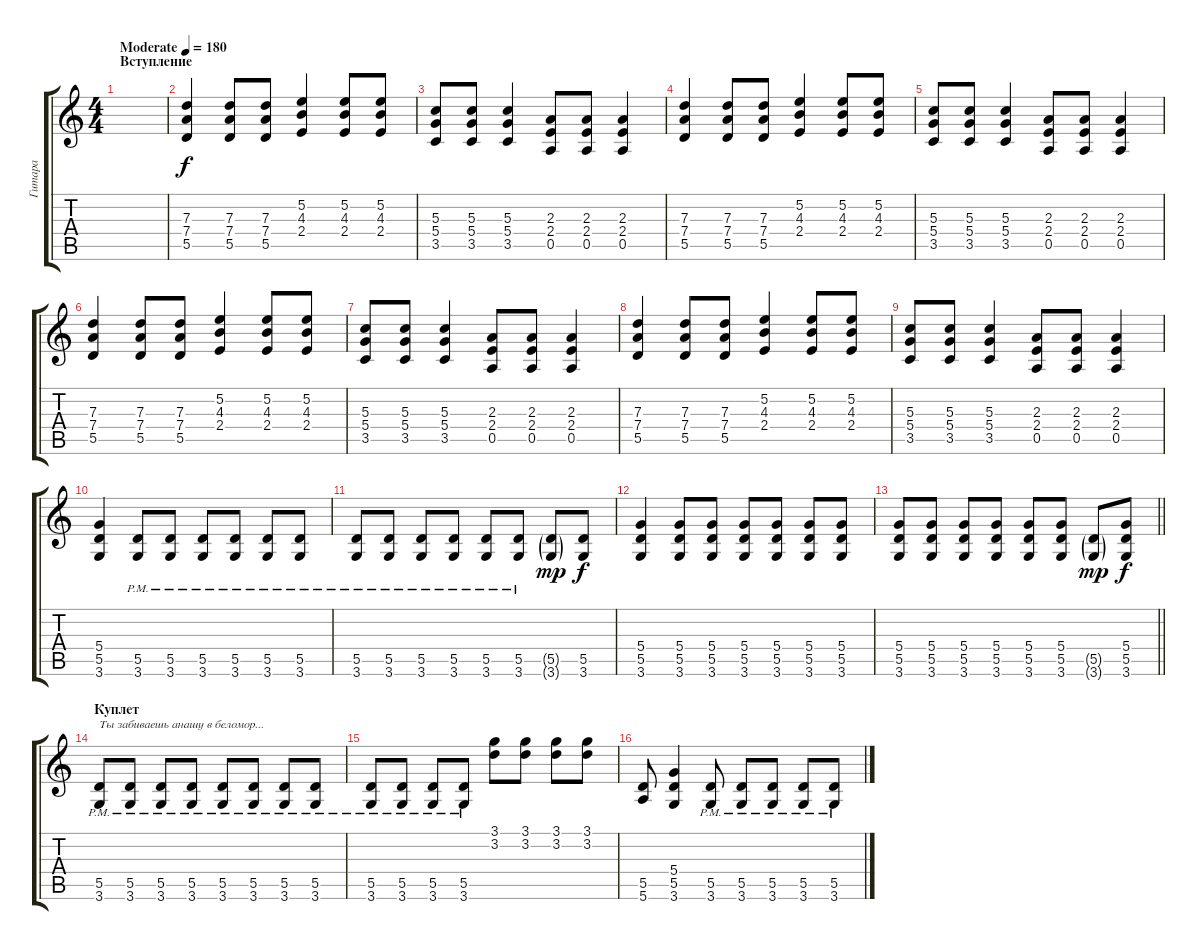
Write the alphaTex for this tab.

\track ("Гитара" "Гитара") {instrument overdrivenguitar}
\staff {score tabs}
\tuning (E4 B3 G3 D3 A2 E2) {hide}
\ts (4 4)
\section ("" "Вступление")
\tempo (180 "Moderate")
\clef g2
\ks c
|
(7.3 7.4 5.5).4{balance 16} (7.3 7.4 5.5).8 (7.3 7.4 5.5).8 (5.2 4.3 2.4).4 (5.2 4.3 2.4).8 (5.2 4.3 2.4).8 |
(5.3 5.4 3.5).8 (5.3 5.4 3.5).8 (5.3 5.4 3.5).4 (2.3 2.4 0.5).8 (2.3 2.4 0.5).8 (2.3 2.4 0.5).4 |
(7.3 7.4 5.5).4 (7.3 7.4 5.5).8 (7.3 7.4 5.5).8 (5.2 4.3 2.4).4 (5.2 4.3 2.4).8 (5.2 4.3 2.4).8 |
(5.3 5.4 3.5).8 (5.3 5.4 3.5).8 (5.3 5.4 3.5).4 (2.3 2.4 0.5).8{balance 8} (2.3 2.4 0.5).8 (2.3 2.4 0.5).4 |
(7.3 7.4 5.5).4 (7.3 7.4 5.5).8 (7.3 7.4 5.5).8 (5.2 4.3 2.4).4 (5.2 4.3 2.4).8 (5.2 4.3 2.4).8 |
(5.3 5.4 3.5).8 (5.3 5.4 3.5).8 (5.3 5.4 3.5).4 (2.3 2.4 0.5).8 (2.3 2.4 0.5).8 (2.3 2.4 0.5).4 |
(7.3 7.4 5.5).4 (7.3 7.4 5.5).8 (7.3 7.4 5.5).8 (5.2 4.3 2.4).4 (5.2 4.3 2.4).8 (5.2 4.3 2.4).8 |
(5.3 5.4 3.5).8 (5.3 5.4 3.5).8 (5.3 5.4 3.5).4 (2.3 2.4 0.5).8 (2.3 2.4 0.5).8 (2.3 2.4 0.5).4 |
(5.4 5.5 3.6).4 (5.5{pm} 3.6{pm}).8 (5.5{pm} 3.6{pm}).8 (5.5{pm} 3.6{pm}).8 (5.5{pm} 3.6{pm}).8 (5.5{pm} 3.6{pm}).8 (5.5{pm} 3.6{pm}).8 |
(5.5{pm} 3.6{pm}).8 (5.5{pm} 3.6{pm}).8 (5.5{pm} 3.6{pm}).8 (5.5{pm} 3.6{pm}).8 (5.5{pm} 3.6{pm}).8 (5.5{pm} 3.6{pm}).8 (5.5{g} 3.6{g}).8{dy mp} (5.5 3.6).8{dy f} |
(5.4 5.5 3.6).4 (5.4 5.5 3.6).8 (5.4 5.5 3.6).8 (5.4 5.5 3.6).8 (5.4 5.5 3.6).8 (5.4 5.5 3.6).8 (5.4 5.5 3.6).8 |
\barLineRight lightlight
(5.4 5.5 3.6).8 (5.4 5.5 3.6).8 (5.4 5.5 3.6).8 (5.4 5.5 3.6).8 (5.4 5.5 3.6).8 (5.4 5.5 3.6).8 (5.5{g} 3.6{g}).8{dy mp} (5.4 5.5 3.6).8{dy f} |
\section ("" "Куплет")
(5.5{pm} 3.6{pm}).8{txt "Ты забиваешь анашу в беломор..."} (5.5{pm} 3.6{pm}).8 (5.5{pm} 3.6{pm}).8 (5.5{pm} 3.6{pm}).8 (5.5{pm} 3.6{pm}).8 (5.5{pm} 3.6{pm}).8 (5.5{pm} 3.6{pm}).8 (5.5{pm} 3.6{pm}).8 |
(5.5{pm} 3.6{pm}).8 (5.5{pm} 3.6{pm}).8 (5.5{pm} 3.6{pm}).8 (5.5{pm} 3.6{pm}).8 (3.1 3.2).8 (3.1 3.2).8 (3.1 3.2).8 (3.1 3.2).8 |
(5.5 5.6).8 (5.4 5.5 3.6).4 (5.5{pm} 3.6{pm}).8 (5.5{pm} 3.6{pm}).8 (5.5{pm} 3.6{pm}).8 (5.5{pm} 3.6{pm}).8 (5.5{pm} 3.6{pm}).8
